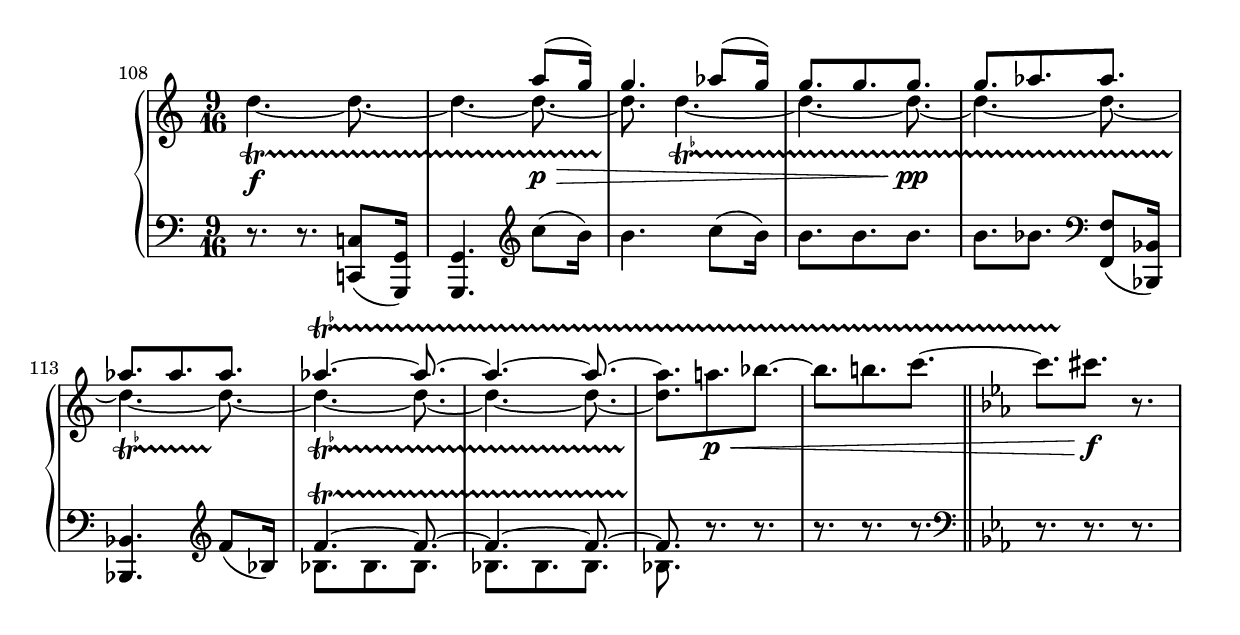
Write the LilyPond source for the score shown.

%% http://lsr.di.unimi.it/LSR/Item?id=825
%% see also http://lilypond.org/doc/v2.18/Documentation/notation/simultaneous-notes

\include "english.ly"

% NR 1.5 Simultaneous notes

% L. v. Beethoven, Op. 111
% Piano sonata 32
% Movt II - Arietta - Adagio molto semplice e cantabile
% measures 108 - 118

\layout {
  \context {
    \Score
    \override SpacingSpanner.base-shortest-duration =
    #(ly:make-moment 1/18)
    \override NonMusicalPaperColumn.line-break-system-details =
    #'((alignment-distances . (12)))
  }
}

trillFlat =
\once \override TrillSpanner.bound-details.left.text = \markup {
  \concat {
    \musicglyph #"scripts.trill"
    \translate #'(-0.5 . 1.9)
    \fontsize #-7
    \with-dimensions #'(0 . 0) #'(0 . 0)
    \flat
  }
}

\new PianoStaff <<

  % RH
  \new Staff <<
    \clef treble
    \key c \major
    \time 9/16
    \set Score.currentBarNumber = #108

    % RH voice 1
    \new Voice {
      \voiceOne
      s4. s8. |
      s4. a''8[( \p \> g''16]) |
      g''4. af''8[( g''16]) |
      g''8.[ g''8. g''8.] \pp |
      g''8.[ af''8.af''8.] |
      af''8.[ af''8.af''8.] |
      \trillFlat
      af''4.~ \startTrillSpan
      af''8.~ |
      af''4.~ af''8.~ |
      \oneVoice
      <af'' d''>8.[ a''8. \p \< bf''8.]~ |
      bf''8.[ b''8. c'''8.]~
      \bar "||"
      \key ef \major
      c'''8.[ cs'''8.] \f \stopTrillSpan
      r8.
    }

    % RH voice 2
    \new Voice {
      \voiceTwo
      \override Voice.TrillSpanner.direction = #DOWN
      d''4.~ \f \startTrillSpan
      d''8.~ |
      d''4.~ d''8.~ |
      d''8. \stopTrillSpan
      \trillFlat
      d''4.~ \startTrillSpan |
      d''4.~ d''8.~ |
      d''4.~ d''8.~ |
      d''4.~ d''8.~ \stopTrillSpan |
      \trillFlat
      d''4.~ \startTrillSpan
      d''8. ~ |
      d''4.~ d''8.~ |
      \once \override NoteColumn.ignore-collision = ##t
      \hideNotes
      d''8. \stopTrillSpan
      s4. |
      s8. s8.
    }

  >>

  % LH staff
  \new Staff {
    \clef bass
    \key c \major
    \time 9/16
    r8. r8. <c! c,!>8[( <g, g,,>16]) |
    <g, g,,>4.
    \clef treble
    c''8[( b'16]) |
    b'4. c''8[( b'16]) |
    b'8.[ b'8. b'8.] |
    b'8.[ bf'8.]
    \clef bass
    <f f,>8[( <bf, bf,,>16]) |
    <bf, bf,,>4.
    \clef treble
    f'8[( bf16]) |
    <<
      \new Voice {
        \voiceOne
        \override Voice.TrillSpanner.direction = #UP
        f'4.~ \startTrillSpan
        f'8.~ |
        f'4.~ f'8.~ |
        f'8. \stopTrillSpan
      }
      \new Voice {
        \voiceTwo
        \override Voice.TrillSpanner.direction = #DOWN
        bf8.[ bf8. bf8.] |
        bf8.[ bf8. bf8.] |
        bf8.
      }
    >>
    \oneVoice
    r8. r8. |
    r8. r8. r8.
    \clef bass
    |
    \key ef \major
    r8. r8. r8.
  }
>>
